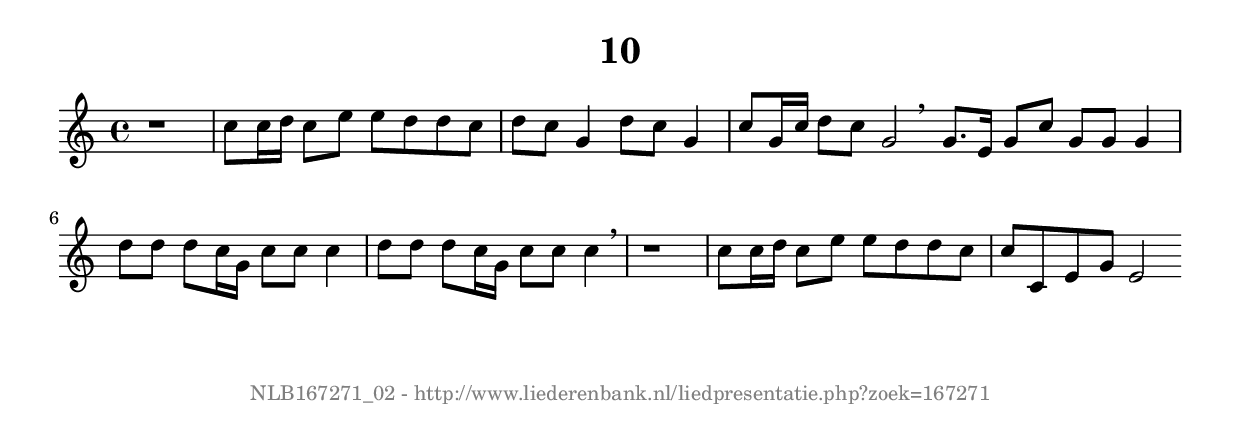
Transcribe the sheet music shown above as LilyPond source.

%
% produced by wce2krn 1.64 (7 June 2014)
%
\version"2.16"
#(append! paper-alist '(("long" . (cons (* 210 mm) (* 2000 mm)))))
#(set-default-paper-size "long")
sb = {\breathe}
mBreak = {\breathe }
bBreak = {\breathe }
x = {\once\override NoteHead #'style = #'cross }
gl=\glissando
itime={\override Staff.TimeSignature #'stencil = ##f }
ficta = {\once\set suggestAccidentals = ##t}
fine = {\once\override Score.RehearsalMark #'self-alignment-X = #1 \mark \markup {\italic{Fine}}}
dc = {\once\override Score.RehearsalMark #'self-alignment-X = #1 \mark \markup {\italic{D.C.}}}
dcf = {\once\override Score.RehearsalMark #'self-alignment-X = #1 \mark \markup {\italic{D.C. al Fine}}}
dcc = {\once\override Score.RehearsalMark #'self-alignment-X = #1 \mark \markup {\italic{D.C. al Coda}}}
ds = {\once\override Score.RehearsalMark #'self-alignment-X = #1 \mark \markup {\italic{D.S.}}}
dsf = {\once\override Score.RehearsalMark #'self-alignment-X = #1 \mark \markup {\italic{D.S. al Fine}}}
dsc = {\once\override Score.RehearsalMark #'self-alignment-X = #1 \mark \markup {\italic{D.S. al Coda}}}
pv = {\set Score.repeatCommands = #'((volta "1"))}
sv = {\set Score.repeatCommands = #'((volta "2"))}
tv = {\set Score.repeatCommands = #'((volta "3"))}
qv = {\set Score.repeatCommands = #'((volta "4"))}
xv = {\set Score.repeatCommands = #'((volta #f))}
\header{ tagline = ""
title = "10"
}
\score {{
\key c \major
\relative g'
{
\set melismaBusyProperties = #'()
\time 4/4
\tempo 4=120
\override Score.MetronomeMark #'transparent = ##t
\override Score.RehearsalMark #'break-visibility = #(vector #t #t #f)
r1 c8 c16 d c8 e e d d c d c g4 d'8 c g4 c8 g16 c d8 c g2 \bar ":|:" \bBreak
g8. e16 g8 c g g g4 d'8 d d c16 g c8 c c4 d8 d d c16 g c8 c c4 \mBreak \bar "|"
r1 c8 c16 d c8 e e d d c c c, e g e2 \bar ":|"
 }}
 \midi { }
 \layout {
            indent = 0.0\cm
}
}
\markup { \vspace #0 } \markup { \with-color #grey \fill-line { \center-column { \smaller "NLB167271_02 - http://www.liederenbank.nl/liedpresentatie.php?zoek=167271" } } }
